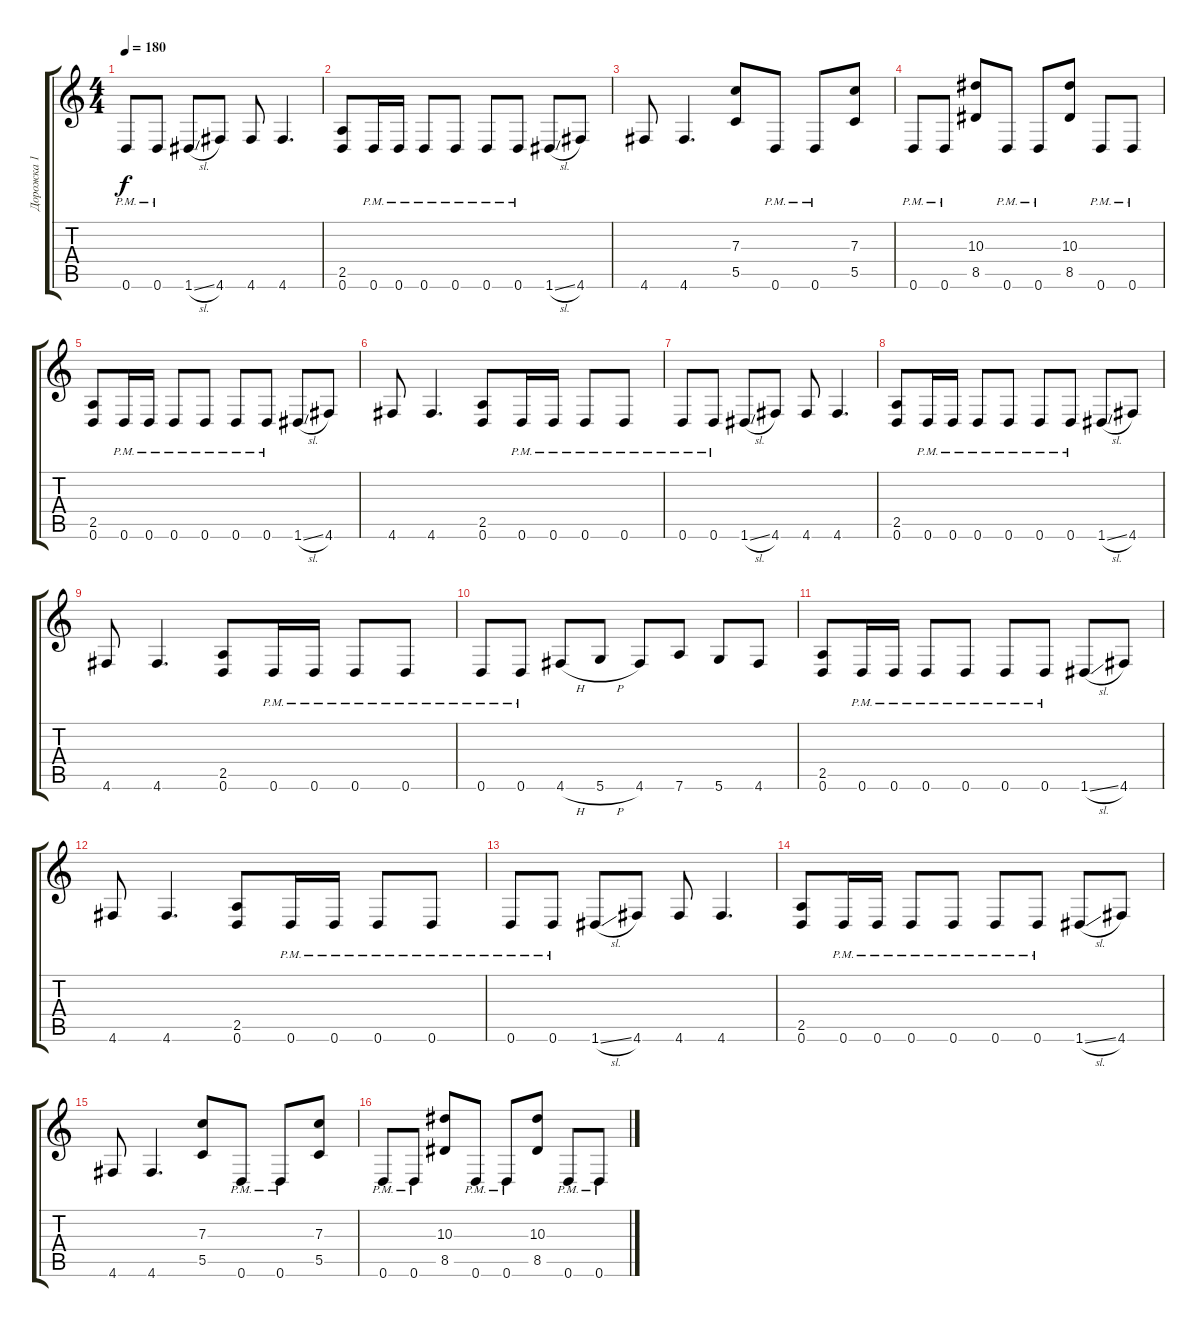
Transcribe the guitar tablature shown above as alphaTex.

\track ("Дорожка 1" "Дорожка 1") {instrument distortionguitar}
\staff {score tabs}
\tuning (D4 A3 F3 C3 G2 D2) {hide}
\ts (4 4)
\tempo 180
\clef g2
\ks c
0.6{pm}.8{dy f} 0.6{pm}.8 1.6{sl}.8 4.6.8 4.6.8 4.6.4{d} |
(2.5 0.6).8 0.6{pm}.16 0.6{pm}.16 0.6{pm}.8 0.6{pm}.8 0.6{pm}.8 0.6{pm}.8 1.6{sl}.8 4.6.8 |
4.6.8 4.6.4{d} (7.3 5.5).8 0.6{pm}.8 0.6{pm}.8 (7.3 5.5).8 |
0.6{pm}.8 0.6{pm}.8 (10.3 8.5).8 0.6{pm}.8 0.6{pm}.8 (10.3 8.5).8 0.6{pm}.8 0.6{pm}.8 |
(2.5 0.6).8 0.6{pm}.16 0.6{pm}.16 0.6{pm}.8 0.6{pm}.8 0.6{pm}.8 0.6{pm}.8 1.6{sl}.8 4.6.8 |
4.6.8 4.6.4{d} (2.5 0.6).8 0.6{pm}.16 0.6{pm}.16 0.6{pm}.8 0.6{pm}.8 |
0.6{pm}.8 0.6{pm}.8 1.6{sl}.8 4.6.8 4.6.8 4.6.4{d} |
(2.5 0.6).8 0.6{pm}.16 0.6{pm}.16 0.6{pm}.8 0.6{pm}.8 0.6{pm}.8 0.6{pm}.8 1.6{sl}.8 4.6.8 |
4.6.8 4.6.4{d} (2.5 0.6).8 0.6{pm}.16 0.6{pm}.16 0.6{pm}.8 0.6{pm}.8 |
0.6{pm}.8 0.6{pm}.8 4.6{h}.8 5.6{h}.8 4.6.8 7.6.8 5.6.8 4.6.8 |
(2.5 0.6).8 0.6{pm}.16 0.6{pm}.16 0.6{pm}.8 0.6{pm}.8 0.6{pm}.8 0.6{pm}.8 1.6{sl}.8 4.6.8 |
4.6.8 4.6.4{d} (2.5 0.6).8 0.6{pm}.16 0.6{pm}.16 0.6{pm}.8 0.6{pm}.8 |
0.6{pm}.8 0.6{pm}.8 1.6{sl}.8 4.6.8 4.6.8 4.6.4{d} |
(2.5 0.6).8 0.6{pm}.16 0.6{pm}.16 0.6{pm}.8 0.6{pm}.8 0.6{pm}.8 0.6{pm}.8 1.6{sl}.8 4.6.8 |
4.6.8 4.6.4{d} (7.3 5.5).8 0.6{pm}.8 0.6{pm}.8 (7.3 5.5).8 |
0.6{pm}.8 0.6{pm}.8 (10.3 8.5).8 0.6{pm}.8 0.6{pm}.8 (10.3 8.5).8 0.6{pm}.8 0.6{pm}.8
